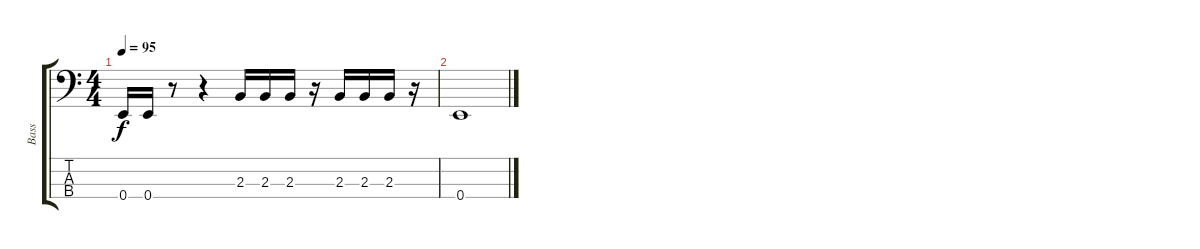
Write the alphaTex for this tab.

\track ("Bass" "Bass") {instrument electricbasspick}
\staff {score tabs}
\tuning (G2 D2 A1 E1) {hide}
\ts (4 4)
\tempo 95
\clef f4
\ks c
0.4.16{dy f} 0.4.16 r.8 r.4 2.3.16 2.3.16 2.3.16 r.16 2.3.16 2.3.16 2.3.16 r.16 |
0.4.1
